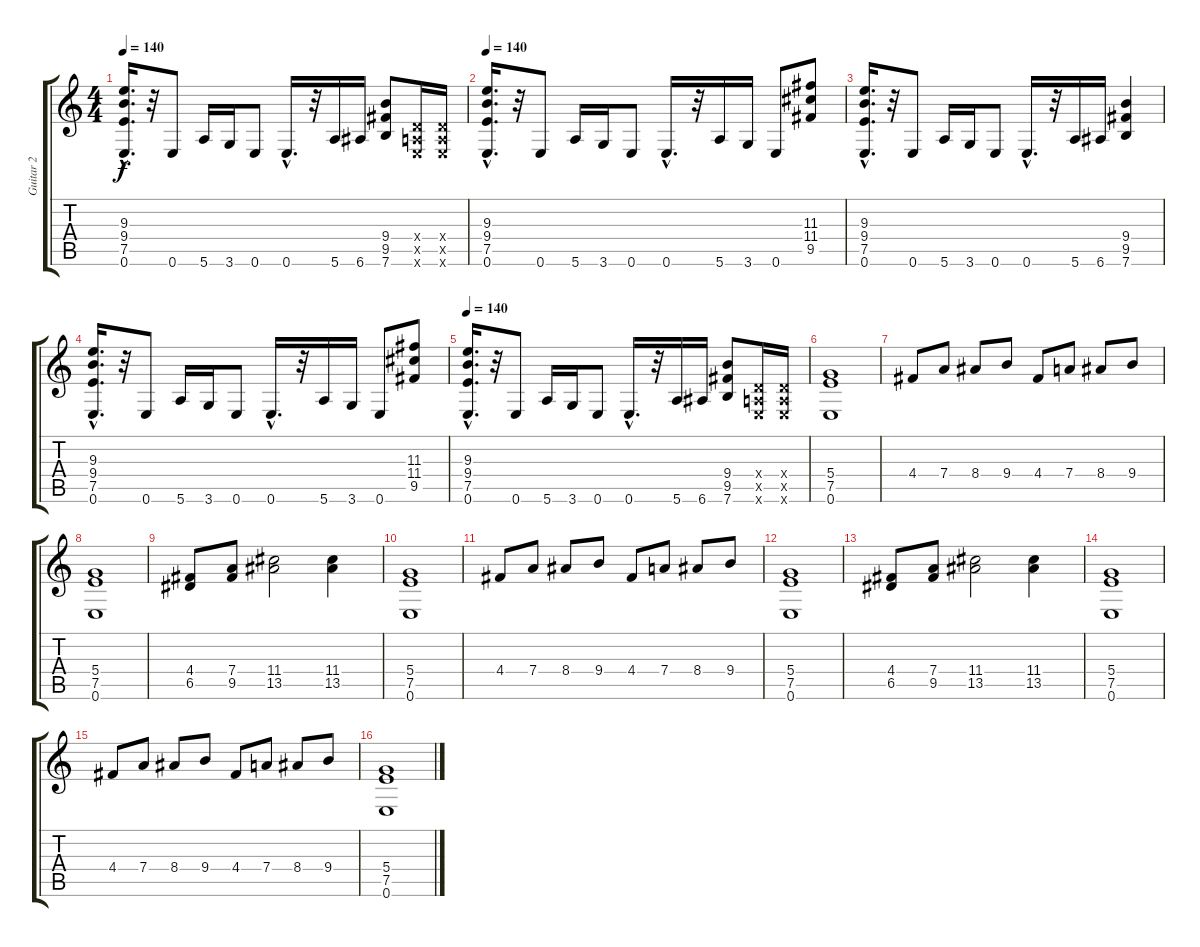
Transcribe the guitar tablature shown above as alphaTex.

\track ("Guitar 2" "Guitar 2") {instrument overdrivenguitar}
\staff {score tabs}
\tuning (E4 B3 G3 D3 A2 E2) {hide}
\ts (4 4)
\tempo 140
\clef g2
\ks c
(9.3{hac} 9.4{hac} 7.5{hac} 0.6{hac}).16{d dy f} r.32 0.6.8 5.6.16 3.6.16 0.6.8 0.6{hac}.16{d} r.32 5.6.16 6.6.16 (9.4 9.5 7.6).8 (0.4{x} 0.5{x} 0.6{x}).16 (0.4{x} 0.5{x} 0.6{x}).16 |
\tempo 140
(9.3{hac} 9.4{hac} 7.5{hac} 0.6{hac}).16{d} r.32 0.6.8 5.6.16 3.6.16 0.6.8 0.6{hac}.16{d} r.32 5.6.16 3.6.16 0.6.8 (11.3 11.4 9.5).8 |
(9.3{hac} 9.4{hac} 7.5{hac} 0.6{hac}).16{d} r.32 0.6.8 5.6.16 3.6.16 0.6.8 0.6{hac}.16{d} r.32 5.6.16 6.6.16 (9.4 9.5 7.6).4 |
(9.3{hac} 9.4{hac} 7.5{hac} 0.6{hac}).16{d} r.32 0.6.8 5.6.16 3.6.16 0.6.8 0.6{hac}.16{d} r.32 5.6.16 3.6.16 0.6.8 (11.3 11.4 9.5).8 |
\tempo 140
(9.3{hac} 9.4{hac} 7.5{hac} 0.6{hac}).16{d} r.32 0.6.8 5.6.16 3.6.16 0.6.8 0.6{hac}.16{d} r.32 5.6.16 6.6.16 (9.4 9.5 7.6).8 (0.4{x} 0.5{x} 0.6{x}).16 (0.4{x} 0.5{x} 0.6{x}).16 |
(5.4 7.5 0.6).1{balance 13} |
4.4.8 7.4.8 8.4.8 9.4.8 4.4.8 7.4.8 8.4.8 9.4.8 |
(5.4 7.5 0.6).1 |
(4.4 6.5).8 (7.4 9.5).8 (11.4 13.5).2 (11.4 13.5).4 |
(5.4 7.5 0.6).1 |
4.4.8 7.4.8 8.4.8 9.4.8 4.4.8 7.4.8 8.4.8 9.4.8 |
(5.4 7.5 0.6).1 |
(4.4 6.5).8 (7.4 9.5).8 (11.4 13.5).2 (11.4 13.5).4 |
(5.4 7.5 0.6).1 |
4.4.8 7.4.8 8.4.8 9.4.8 4.4.8 7.4.8 8.4.8 9.4.8 |
(5.4 7.5 0.6).1
